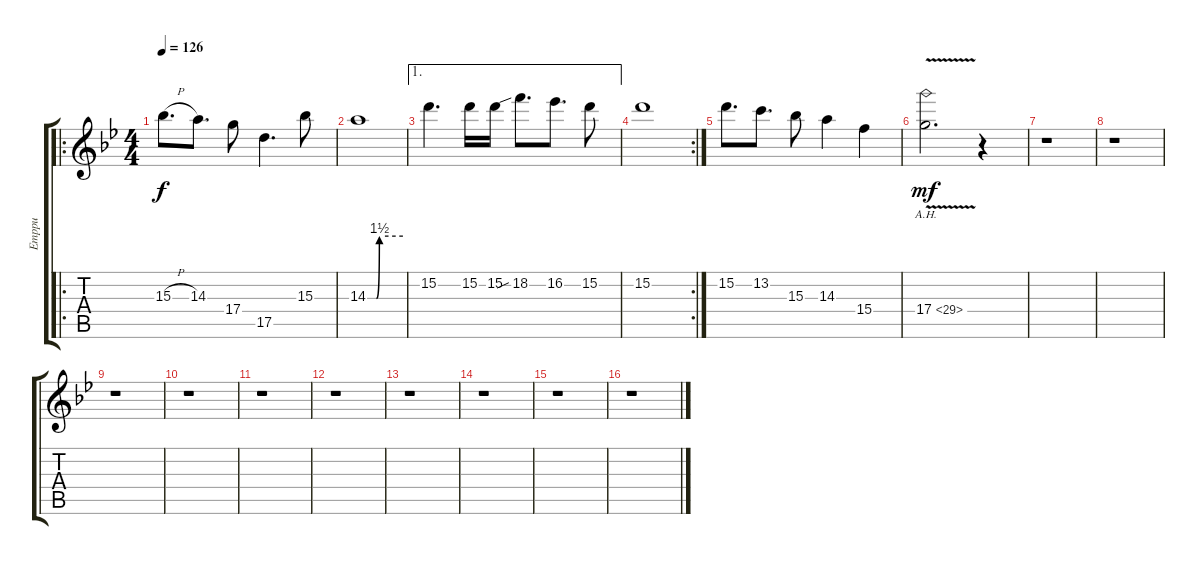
\track ("Emppu" "Emppu") {instrument distortionguitar}
\staff {score tabs}
\tuning (E4 B3 G3 D3 A2 E2) {hide}
\ro
\ts (4 4)
\tempo 126
\clef g2
\ks gminor
15.3{h}.8{d dy f} 14.3.8{d} 17.4.8 17.5.4{d} 15.3.8 |
14.3{be (custom 0 0 15 0 20 6 60 6)}.1 |
\ae 1
15.2.4{d} 15.2.16 15.2.16 18.2{sib}.8{d} 16.2.8{d} 15.2.8 |
\rc 2
15.2.1 |
15.2.8{d} 13.2.8{d} 15.3.8 14.3.4 15.4.4 |
17.4{ah 12 v}.2{d dy mf volume 8} r.4 |
r.1{volume 16} |
r.1 |
r.1 |
r.1 |
r.1 |
r.1 |
r.1 |
r.1 |
r.1 |
r.1
